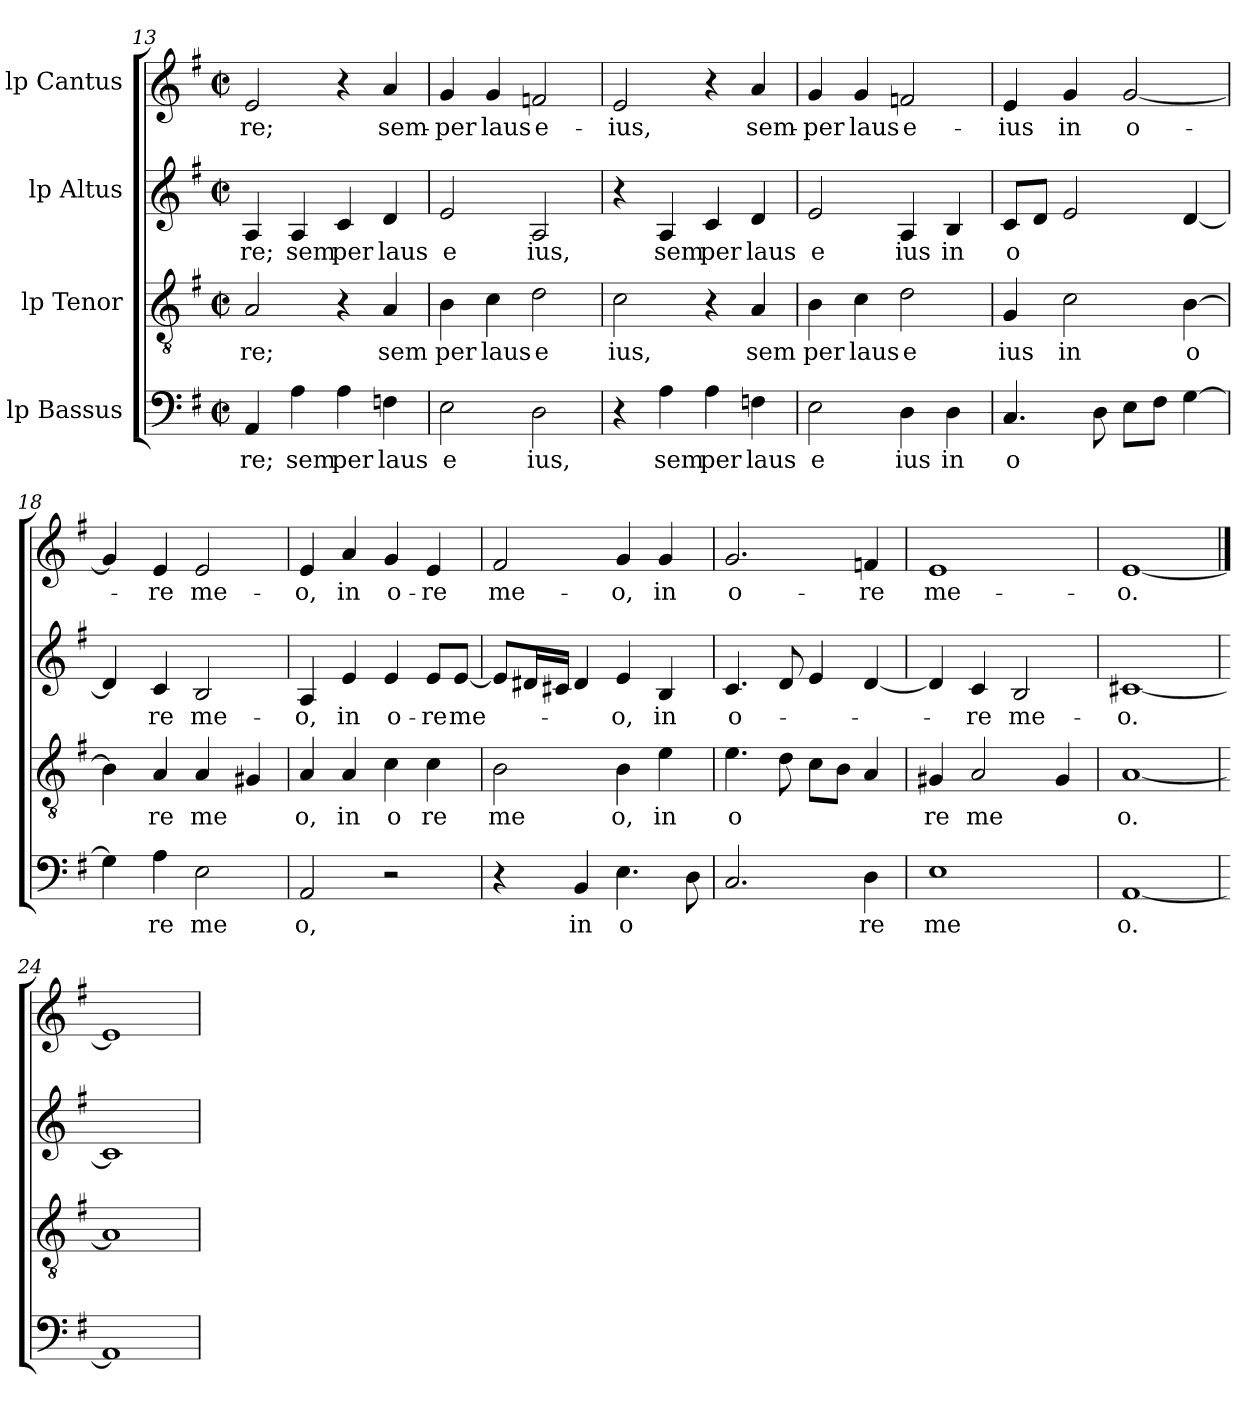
**kern	**text	**kern	**text	**kern	**text	**kern	**text
*part4	*part4	*part3	*part3	*part2	*part2	*part1	*part1
*staff4	*staff4	*staff3	*staff3	*staff2	*staff2	*staff1	*staff1
*I"lp Bassus	*	*I"lp Tenor	*	*I"lp Altus	*	*I"lp Cantus	*
*clefF4	*	*clefGv2	*	*clefG2	*	*clefG2	*
*k[f#]	*	*k[f#]	*	*k[f#]	*	*k[f#]	*
*G:	*	*G:	*	*G:	*	*G:	*
*M2/2	*	*M2/2	*	*M2/2	*	*M2/2	*
*met(c|)	*	*met(c|)	*	*met(c|)	*	*met(c|)	*
=13	=13	=13	=13	=13	=13	=13	=13
!	!LO:LY:b:cj	!	!LO:LY:b:cj	!	!LO:LY:b:cj	!	!LO:LY:b:cj
4AA/	re;	2A/	re;	4A/	re;	2e/	-re;
!	!LO:LY:b:cj	!	!	!	!LO:LY:b:cj	!	!
4A\	sem	.	.	4A/	sem	.	.
!	!LO:LY:b:cj	!	!	!	!LO:LY:b:cj	!	!
4A\	per	4r	.	4c/	per	4r	.
!	!LO:LY:b:cj	!	!LO:LY:b:cj	!	!LO:LY:b:cj	!	!LO:LY:b:cj
4Fn\	laus	4A/	sem	4d/	laus	4a/	sem-
=14	=14	=14	=14	=14	=14	=14	=14
!	!LO:LY:b:cj	!	!LO:LY:b:cj	!	!LO:LY:b:cj	!	!LO:LY:b:cj
2E\	e	4B\	per	2e/	e	4g/	-per
!	!	!	!LO:LY:b:cj	!	!	!	!LO:LY:b:cj
.	.	4c\	laus	.	.	4g/	laus
!	!LO:LY:b:cj	!	!LO:LY:b:cj	!	!LO:LY:b:cj	!	!LO:LY:b:cj
2D\	ius,	2d\	e	2A/	ius,	2fn/	e-
=15	=15	=15	=15	=15	=15	=15	=15
!	!	!	!LO:LY:b:cj	!	!	!	!LO:LY:b:cj
4r	.	2c\	ius,	4r	.	2e/	-ius,
!	!LO:LY:b:cj	!	!	!	!LO:LY:b:cj	!	!
4A\	sem	.	.	4A/	sem	.	.
!	!LO:LY:b:cj	!	!	!	!LO:LY:b:cj	!	!
4A\	per	4r	.	4c/	per	4r	.
!	!LO:LY:b:cj	!	!LO:LY:b:cj	!	!LO:LY:b:cj	!	!LO:LY:b:cj
4Fn\	laus	4A/	sem	4d/	laus	4a/	sem-
=16	=16	=16	=16	=16	=16	=16	=16
!	!LO:LY:b:cj	!	!LO:LY:b:cj	!	!LO:LY:b:cj	!	!LO:LY:b:cj
2E\	e	4B\	per	2e/	e	4g/	-per
!	!	!	!LO:LY:b:cj	!	!	!	!LO:LY:b:cj
.	.	4c\	laus	.	.	4g/	laus
!	!LO:LY:b:cj	!	!LO:LY:b:cj	!	!LO:LY:b:cj	!	!LO:LY:b:cj
4D\	ius	2d\	e	4A/	ius	2fn/	e-
!	!LO:LY:b:cj	!	!	!	!LO:LY:b:cj	!	!
4D\	in	.	.	4B/	in	.	.
=17	=17	=17	=17	=17	=17	=17	=17
!	!LO:LY:b:cj	!	!LO:LY:b:cj	!	!LO:LY:b:cj	!	!LO:LY:b:cj
4.C/	o	4G/	ius	8c/L	o	4e/	-ius
.	.	.	.	8d/J	.	.	.
!	!	!	!LO:LY:b:cj	!	!	!	!LO:LY:b:cj
.	.	2c\	in	2e/	.	4g/	in
8D\	.	.	.	.	.	.	.
!	!	!	!	!	!	!	!LO:LY:b:cj
8E\L	.	.	.	.	.	[>2g/	o-
8F#\J	.	.	.	.	.	.	.
!	!	!	!LO:LY:b:cj	!	!	!	!
[>4G\	.	[>4B\	o	[>4d/	.	.	.
!!LO:LB:g=z
=18	=18	=18	=18	=18	=18	=18	=18
*	*	*^	*	*	*	*^	*
4G\]	.	4B\]	32ryy	.	4d/]	.	4g/]	32ryy	.
.	.	.	2ryy	.	.	.	.	2ryy	.
!	!LO:LY:b:cj	!	!	!LO:LY:b:cj	!	!LO:LY:b:cj	!	!	!LO:LY:b:cj
4A\	re	4A/	.	re	4c/	re	4e/	.	-re
!	!LO:LY:b:cj	!	!	!LO:LY:b	!	!LO:LY:b:cj	!	!	!LO:LY:b:cj
2E\	me	4A/	.	me	2B/	me-	2e/	.	me-
.	.	.	4...ryy	.	.	.	.	4...ryy	.
.	.	4G#X/	.	.	.	.	.	.	.
=19	=19	=19	=19	=19	=19	=19	=19	=19	=19
!	!LO:LY:b:cj	!	!	!LO:LY:b:cj	!	!LO:LY:b:cj	!	!	!LO:LY:b:cj
*	*	*v	*v	*	*	*	*v	*v	*
2AA/	o,	4A/	o,	4A/	-o,	4e/	-o,
!	!	!	!LO:LY:b:cj	!	!LO:LY:b:cj	!	!LO:LY:b:cj
.	.	4A/	in	4e/	in	4a/	in
!	!	!	!LO:LY:b:cj	!	!LO:LY:b:cj	!	!LO:LY:b:cj
2r	.	4c\	o	4e/	o-	4g/	o-
!	!	!	!LO:LY:b:cj	!	!LO:LY:b:cj	!	!LO:LY:b:cj
.	.	4c\	re	8e/L	-re	4e/	-re
!	!	!	!	!	!LO:LY:b	!	!
.	.	.	.	[<8e/J	me-	.	.
=20	=20	=20	=20	=20	=20	=20	=20
!	!	!	!LO:LY:b:cj	!	!	!	!LO:LY:b:cj
4r	.	2B\	me	8e/L]	.	2f#/	me-
.	.	.	.	16d#X/	.	.	.
.	.	.	.	16c#X/J	.	.	.
!	!LO:LY:b:cj	!	!	!	!	!	!
4BB/	in	.	.	4d#/	.	.	.
!	!LO:LY:b:cj	!	!LO:LY:b:cj	!	!LO:LY:b:cj	!	!LO:LY:b:cj
4.E\	o	4B\	o,	4e/	-o,	4g/	-o,
!	!	!	!LO:LY:b:cj	!	!LO:LY:b:cj	!	!LO:LY:b:cj
.	.	4e\	in	4B/	in	4g/	in
8D\	.	.	.	.	.	.	.
=21	=21	=21	=21	=21	=21	=21	=21
!	!	!	!LO:LY:b:cj	!	!LO:LY:b:cj	!	!LO:LY:b:cj
2.C/	.	4.e\	o	4.c/	o-	2.g/	o-
.	.	8d\	.	8d/	.	.	.
.	.	8c\L	.	4e/	.	.	.
.	.	8B\J	.	.	.	.	.
!	!LO:LY:b:cj	!	!	!	!	!	!LO:LY:b:cj
4D\	re	4A/	.	[<4d/	.	4fn/	-re
=22	=22	=22	=22	=22	=22	=22	=22
!	!LO:LY:b:cj	!	!LO:LY:b:cj	!	!	!	!LO:LY:b:cj
1E	me	4G#X/	re	4d/]	.	1e	me-
!	!	!	!LO:LY:b	!	!LO:LY:b:cj	!	!
.	.	2A/	me	4c/	-re	.	.
!	!	!	!	!	!LO:LY:b:cj	!	!
.	.	.	.	2B/	me-	.	.
.	.	4G#/	.	.	.	.	.
=23	=23	=23	=23	=23	=23	=23	=23
!	!LO:LY:b:cj	!	!LO:LY:b:cj	!	!LO:LY:b:cj	!	!LO:LY:b:cj
[1AA	o.	[1A	o.	[1c#X	-o.	[1e	-o.
=24	==24	=24	==24	=24	==24	==24	==24
1AA]	.	1A]	.	1c#]	.	1e]	.
=	=	=	=	=	=	=	=
*-	*-	*-	*-	*-	*-	*-	*-
